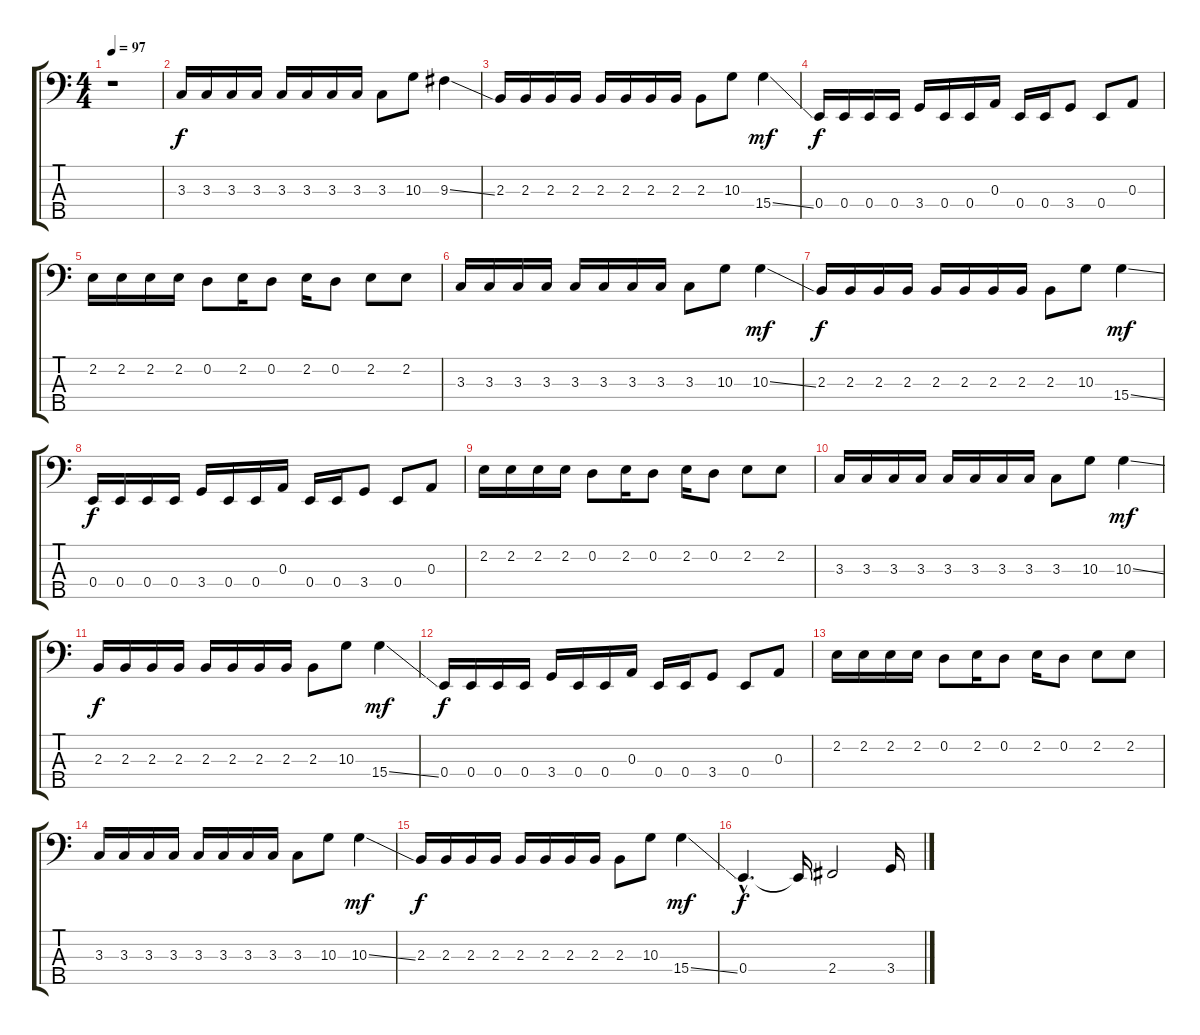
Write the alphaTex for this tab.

\track "" {instrument electricbasspick}
\staff {score tabs}
\tuning (G2 D2 A1 E1 B0) {hide}
\ts (4 4)
\section ("" "")
\tempo 97
\clef f4
\ks c
r.1{dy f instrument electricbasspick} |
\section ("" "")
3.3.16 3.3.16 3.3.16 3.3.16 3.3.16 3.3.16 3.3.16 3.3.16 3.3.8 10.3.8 9.3{ss}.4 |
2.3.16 2.3.16 2.3.16 2.3.16 2.3.16 2.3.16 2.3.16 2.3.16 2.3.8 10.3.8 15.4{ss}.4{dy mf} |
0.4.16{dy f} 0.4.16 0.4.16 0.4.16 3.4.16 0.4.16 0.4.16 0.3.16 0.4.16 0.4.16 3.4.8 0.4.8 0.3.8 |
2.2.16 2.2.16 2.2.16 2.2.16 0.2.8 2.2.16 0.2.8 2.2.16 0.2.8 2.2.8 2.2.8 |
\section ("" "")
3.3.16 3.3.16 3.3.16 3.3.16 3.3.16 3.3.16 3.3.16 3.3.16 3.3.8 10.3.8 10.3{ss}.4{dy mf} |
2.3.16{dy f} 2.3.16 2.3.16 2.3.16 2.3.16 2.3.16 2.3.16 2.3.16 2.3.8 10.3.8 15.4{ss}.4{dy mf} |
0.4.16{dy f} 0.4.16 0.4.16 0.4.16 3.4.16 0.4.16 0.4.16 0.3.16 0.4.16 0.4.16 3.4.8 0.4.8 0.3.8 |
2.2.16 2.2.16 2.2.16 2.2.16 0.2.8 2.2.16 0.2.8 2.2.16 0.2.8 2.2.8 2.2.8 |
\section ("" "")
3.3.16 3.3.16 3.3.16 3.3.16 3.3.16 3.3.16 3.3.16 3.3.16 3.3.8 10.3.8 10.3{ss}.4{dy mf} |
2.3.16{dy f} 2.3.16 2.3.16 2.3.16 2.3.16 2.3.16 2.3.16 2.3.16 2.3.8 10.3.8 15.4{ss}.4{dy mf} |
0.4.16{dy f} 0.4.16 0.4.16 0.4.16 3.4.16 0.4.16 0.4.16 0.3.16 0.4.16 0.4.16 3.4.8 0.4.8 0.3.8 |
2.2.16 2.2.16 2.2.16 2.2.16 0.2.8 2.2.16 0.2.8 2.2.16 0.2.8 2.2.8 2.2.8 |
\section ("" "")
3.3.16 3.3.16 3.3.16 3.3.16 3.3.16 3.3.16 3.3.16 3.3.16 3.3.8 10.3.8 10.3{ss}.4{dy mf} |
2.3.16{dy f} 2.3.16 2.3.16 2.3.16 2.3.16 2.3.16 2.3.16 2.3.16 2.3.8 10.3.8 15.4{ss}.4{dy mf} |
\section ("" "")
0.4{hac}.4{d dy f} 0.4{t}.16 2.4.2 3.4.16
